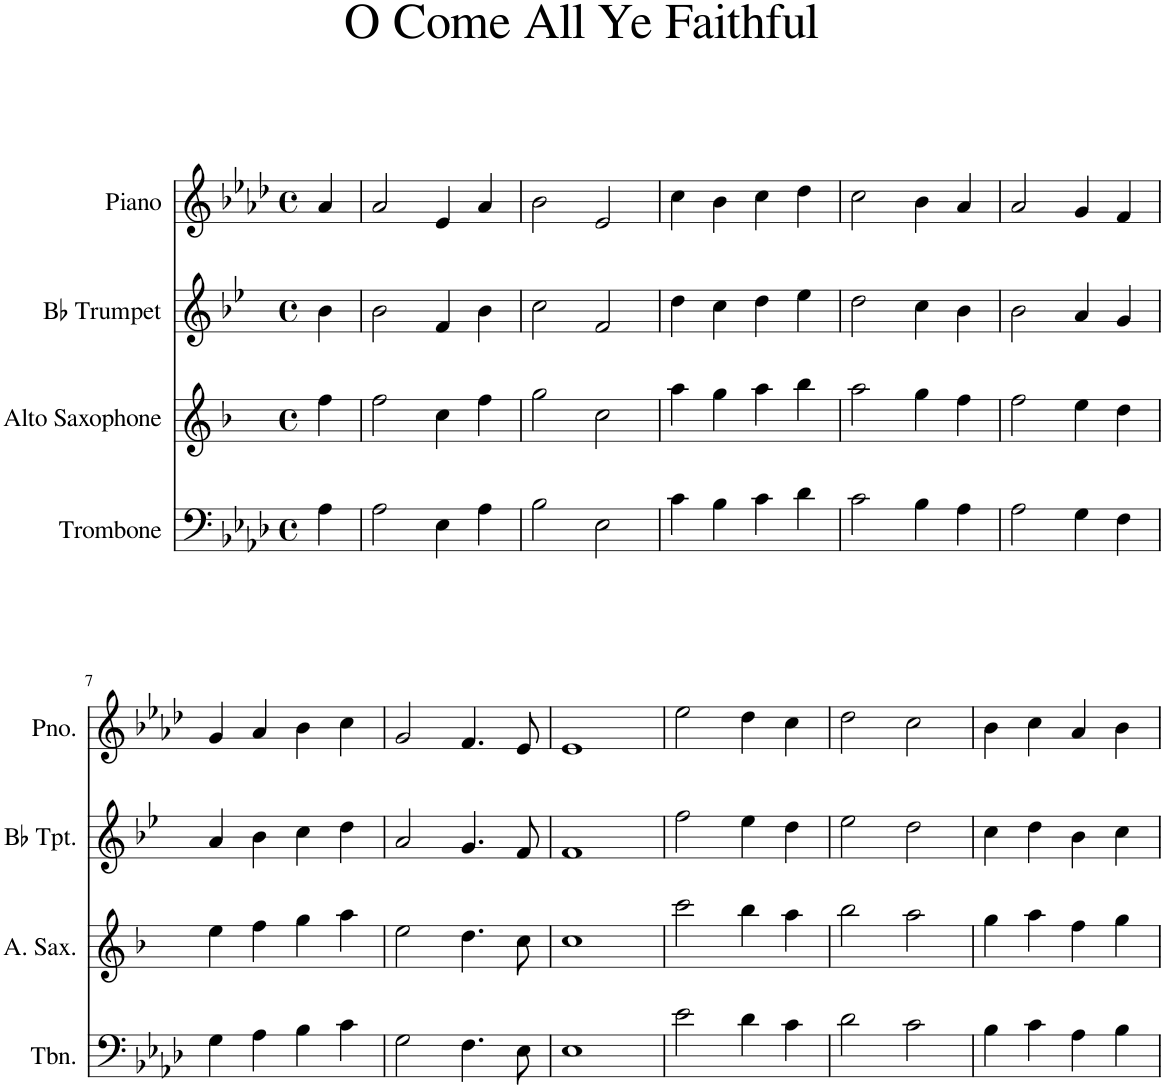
**kern	**kern	**kern	**kern
*part4	*part3	*part2	*part1
*staff4	*staff3	*staff2	*staff1
*I"Trombone	*I"Alto Saxophone	*I"Bb Trumpet	*I"Piano
*I'Tbn.	*I'A. Sax.	*I'Bb Tpt.	*I'Pno.
*clefF4	*clefG2	*clefG2	*clefG2
*	*Trd5c9	*Trd1c2	*
*k[b-e-a-d-]	*k[b-]	*k[b-e-]	*k[b-e-a-d-]
*M4/4	*M4/4	*M4/4	*M4/4
*met(c)	*met(c)	*met(c)	*met(c)
=1	=1	=1	=1
4A-\	4ff\	4b-\	4a-/
=2	=2	=2	=2
2A-\	2ff\	2b-\	2a-/
4E-\	4cc\	4f/	4e-/
4A-\	4ff\	4b-\	4a-/
=3	=3	=3	=3
2B-\	2gg\	2cc\	2b-\
2E-\	2cc\	2f/	2e-/
=4	=4	=4	=4
4c\	4aa\	4dd\	4cc\
4B-\	4gg\	4cc\	4b-\
4c\	4aa\	4dd\	4cc\
4d-\	4bb-\	4ee-\	4dd-\
=5	=5	=5	=5
2c\	2aa\	2dd\	2cc\
4B-\	4gg\	4cc\	4b-\
4A-\	4ff\	4b-\	4a-/
=6	=6	=6	=6
2A-\	2ff\	2b-\	2a-/
4G\	4ee\	4a/	4g/
4F\	4dd\	4g/	4f/
!!LO:LB:g=z
=7	=7	=7	=7
4G\	4ee\	4a/	4g/
4A-\	4ff\	4b-\	4a-/
4B-\	4gg\	4cc\	4b-\
4c\	4aa\	4dd\	4cc\
=8	=8	=8	=8
2G\	2ee\	2a/	2g/
4.F\	4.dd\	4.g/	4.f/
8E-\	8cc\	8f/	8e-/
=9	=9	=9	=9
1E-	1cc	1f	1e-
=10	=10	=10	=10
2e-\	2ccc\	2ff\	2ee-\
4d-\	4bb-\	4ee-\	4dd-\
4c\	4aa\	4dd\	4cc\
=11	=11	=11	=11
2d-\	2bb-\	2ee-\	2dd-\
2c\	2aa\	2dd\	2cc\
=12	=12	=12	=12
4B-\	4gg\	4cc\	4b-\
4c\	4aa\	4dd\	4cc\
4A-\	4ff\	4b-\	4a-/
4B-\	4gg\	4cc\	4b-\
=	=	=	=
*-	*-	*-	*-
